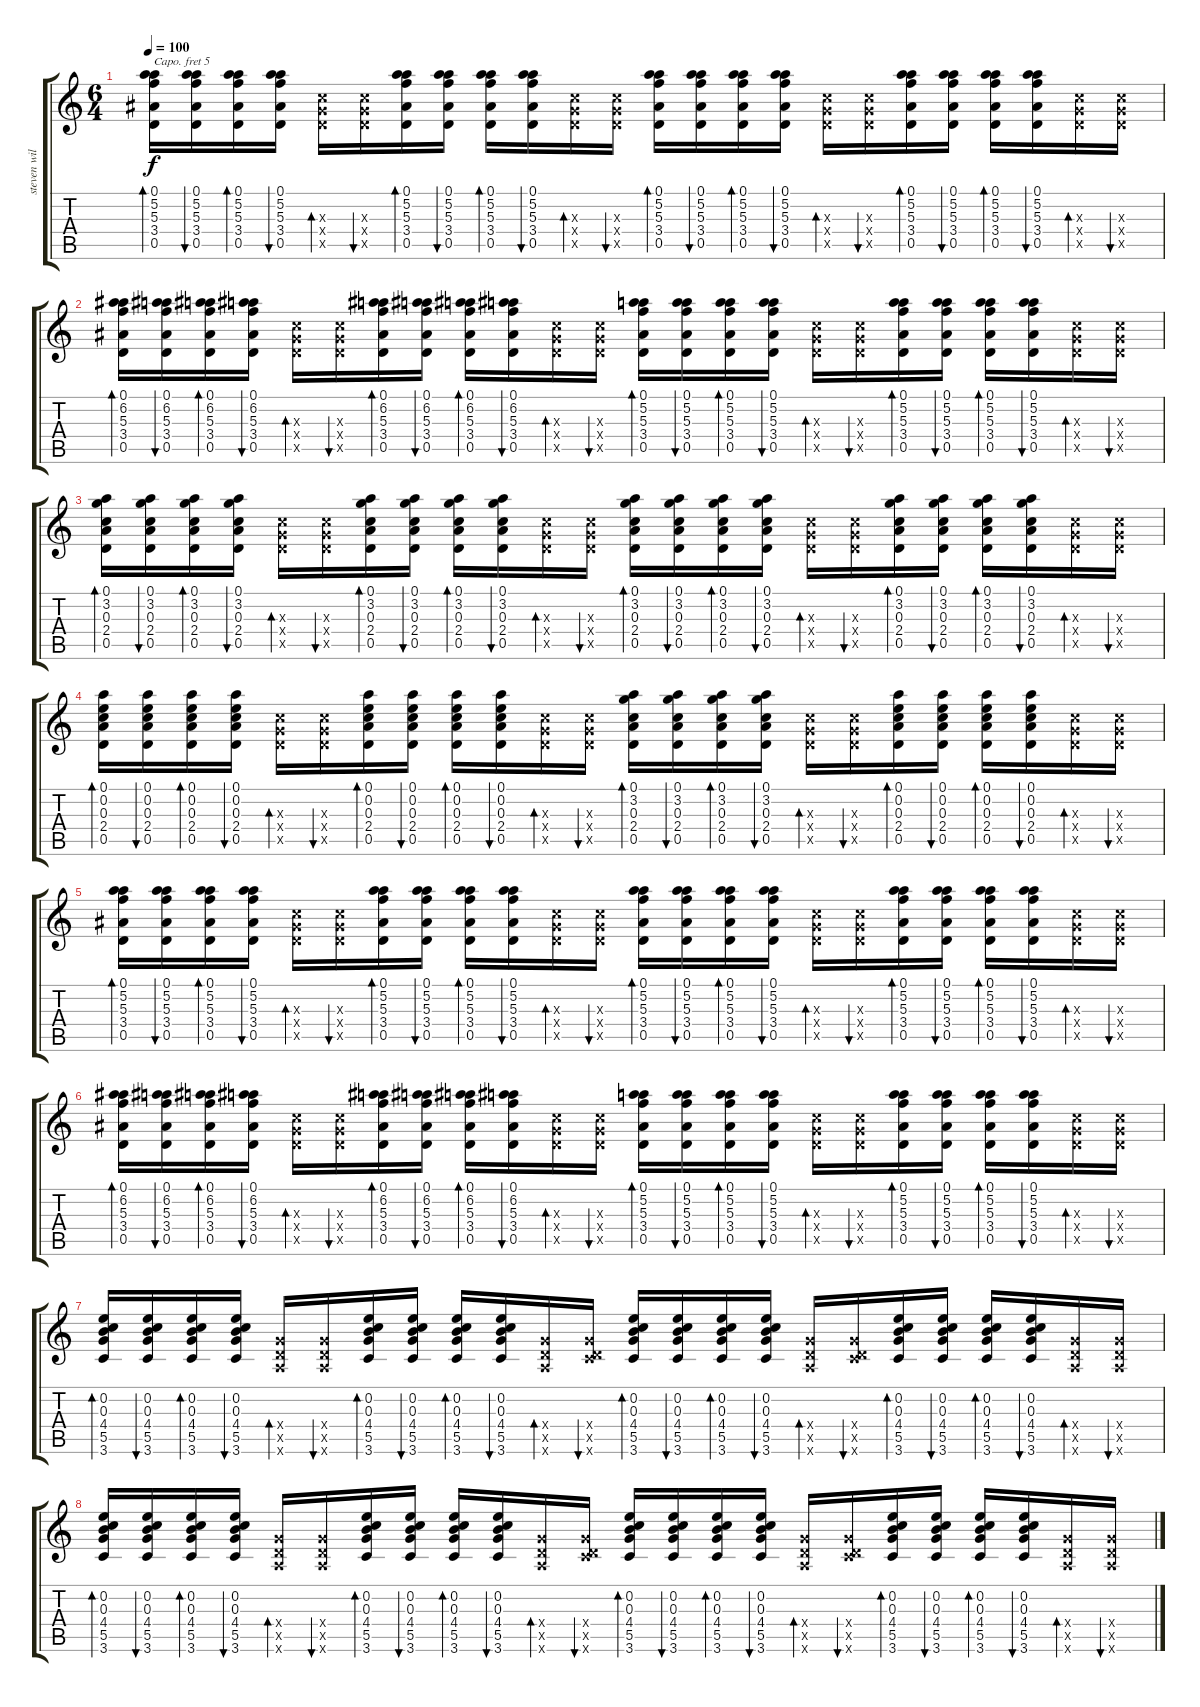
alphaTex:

\track ("steven wilson" "steven wil") {instrument acousticguitarsteel}
\staff {score tabs}
\capo 5
\tuning (E4 B3 G3 D3 A2 E2) {hide}
\ts (6 4)
\tempo 100
\clef g2
\ks c
(0.1 5.2 5.3 3.4 0.5).16{bd 30 dy f} (0.1 5.2 5.3 3.4 0.5).16{bu 30} (0.1 5.2 5.3 3.4 0.5).16{bd 30} (0.1 5.2 5.3 3.4 0.5).16{bu 60} (0.3{x} 0.4{x} 0.5{x}).16{bd 60} (0.3{x} 0.4{x} 0.5{x}).16{bu 60} (0.1 5.2 5.3 3.4 0.5).16{bd 30} (0.1 5.2 5.3 3.4 0.5).16{bu 30} (0.1 5.2 5.3 3.4 0.5).16{bd 30} (0.1 5.2 5.3 3.4 0.5).16{bu 60} (0.3{x} 0.4{x} 0.5{x}).16{bd 30} (0.3{x} 0.4{x} 0.5{x}).16{bu 30} (0.1 5.2 5.3 3.4 0.5).16{bd 30} (0.1 5.2 5.3 3.4 0.5).16{bu 30} (0.1 5.2 5.3 3.4 0.5).16{bd 30} (0.1 5.2 5.3 3.4 0.5).16{bu 30} (0.3{x} 0.4{x} 0.5{x}).16{bd 30} (0.3{x} 0.4{x} 0.5{x}).16{bu 30} (0.1 5.2 5.3 3.4 0.5).16{bd 30} (0.1 5.2 5.3 3.4 0.5).16{bu 30} (0.1 5.2 5.3 3.4 0.5).16{bd 30} (0.1 5.2 5.3 3.4 0.5).16{bu 30} (0.3{x} 0.4{x} 0.5{x}).16{bd 30} (0.3{x} 0.4{x} 0.5{x}).16{bu 30} |
(0.1 6.2 5.3 3.4 0.5).16{bd 30} (0.1 6.2 5.3 3.4 0.5).16{bu 30} (0.1 6.2 5.3 3.4 0.5).16{bd 30} (0.1 6.2 5.3 3.4 0.5).16{bu 60} (0.3{x} 0.4{x} 0.5{x}).16{bd 60} (0.3{x} 0.4{x} 0.5{x}).16{bu 60} (0.1 6.2 5.3 3.4 0.5).16{bd 30} (0.1 6.2 5.3 3.4 0.5).16{bu 30} (0.1 6.2 5.3 3.4 0.5).16{bd 30} (0.1 6.2 5.3 3.4 0.5).16{bu 60} (0.3{x} 0.4{x} 0.5{x}).16{bd 30} (0.3{x} 0.4{x} 0.5{x}).16{bu 30} (0.1 5.2 5.3 3.4 0.5).16{bd 30} (0.1 5.2 5.3 3.4 0.5).16{bu 30} (0.1 5.2 5.3 3.4 0.5).16{bd 30} (0.1 5.2 5.3 3.4 0.5).16{bu 30} (0.3{x} 0.4{x} 0.5{x}).16{bd 30} (0.3{x} 0.4{x} 0.5{x}).16{bu 30} (0.1 5.2 5.3 3.4 0.5).16{bd 30} (0.1 5.2 5.3 3.4 0.5).16{bu 30} (0.1 5.2 5.3 3.4 0.5).16{bd 30} (0.1 5.2 5.3 3.4 0.5).16{bu 30} (0.3{x} 0.4{x} 0.5{x}).16{bd 30} (0.3{x} 0.4{x} 0.5{x}).16{bu 30} |
(0.1 3.2 0.3 2.4 0.5).16{bd 30} (0.1 3.2 0.3 2.4 0.5).16{bu 30} (0.1 3.2 0.3 2.4 0.5).16{bd 30} (0.1 3.2 0.3 2.4 0.5).16{bu 60} (0.3{x} 0.4{x} 0.5{x}).16{bd 60} (0.3{x} 0.4{x} 0.5{x}).16{bu 60} (0.1 3.2 0.3 2.4 0.5).16{bd 30} (0.1 3.2 0.3 2.4 0.5).16{bu 30} (0.1 3.2 0.3 2.4 0.5).16{bd 30} (0.1 3.2 0.3 2.4 0.5).16{bu 60} (0.3{x} 0.4{x} 0.5{x}).16{bd 30} (0.3{x} 0.4{x} 0.5{x}).16{bu 30} (0.1 3.2 0.3 2.4 0.5).16{bd 30} (0.1 3.2 0.3 2.4 0.5).16{bu 30} (0.1 3.2 0.3 2.4 0.5).16{bd 30} (0.1 3.2 0.3 2.4 0.5).16{bu 30} (0.3{x} 0.4{x} 0.5{x}).16{bd 30} (0.3{x} 0.4{x} 0.5{x}).16{bu 30} (0.1 3.2 0.3 2.4 0.5).16{bd 30} (0.1 3.2 0.3 2.4 0.5).16{bu 30} (0.1 3.2 0.3 2.4 0.5).16{bd 30} (0.1 3.2 0.3 2.4 0.5).16{bu 30} (0.3{x} 0.4{x} 0.5{x}).16{bd 30} (0.3{x} 0.4{x} 0.5{x}).16{bu 30} |
(0.1 0.2 0.3 2.4 0.5).16{bd 30} (0.1 0.2 0.3 2.4 0.5).16{bu 30} (0.1 0.2 0.3 2.4 0.5).16{bd 30} (0.1 0.2 0.3 2.4 0.5).16{bu 60} (0.3{x} 0.4{x} 0.5{x}).16{bd 60} (0.3{x} 0.4{x} 0.5{x}).16{bu 60} (0.1 0.2 0.3 2.4 0.5).16{bd 30} (0.1 0.2 0.3 2.4 0.5).16{bu 30} (0.1 0.2 0.3 2.4 0.5).16{bd 30} (0.1 0.2 0.3 2.4 0.5).16{bu 60} (0.3{x} 0.4{x} 0.5{x}).16{bd 30} (0.3{x} 0.4{x} 0.5{x}).16{bu 30} (0.1 3.2 0.3 2.4 0.5).16{bd 30} (0.1 3.2 0.3 2.4 0.5).16{bu 30} (0.1 3.2 0.3 2.4 0.5).16{bd 30} (0.1 3.2 0.3 2.4 0.5).16{bu 30} (0.3{x} 0.4{x} 0.5{x}).16{bd 30} (0.3{x} 0.4{x} 0.5{x}).16{bu 30} (0.1 0.2 0.3 2.4 0.5).16{bd 30} (0.1 0.2 0.3 2.4 0.5).16{bu 30} (0.1 0.2 0.3 2.4 0.5).16{bd 30} (0.1 0.2 0.3 2.4 0.5).16{bu 30} (0.3{x} 0.4{x} 0.5{x}).16{bd 30} (0.3{x} 0.4{x} 0.5{x}).16{bu 30} |
(0.1 5.2 5.3 3.4 0.5).16{bd 30} (0.1 5.2 5.3 3.4 0.5).16{bu 30} (0.1 5.2 5.3 3.4 0.5).16{bd 30} (0.1 5.2 5.3 3.4 0.5).16{bu 60} (0.3{x} 0.4{x} 0.5{x}).16{bd 60} (0.3{x} 0.4{x} 0.5{x}).16{bu 60} (0.1 5.2 5.3 3.4 0.5).16{bd 30} (0.1 5.2 5.3 3.4 0.5).16{bu 30} (0.1 5.2 5.3 3.4 0.5).16{bd 30} (0.1 5.2 5.3 3.4 0.5).16{bu 60} (0.3{x} 0.4{x} 0.5{x}).16{bd 30} (0.3{x} 0.4{x} 0.5{x}).16{bu 30} (0.1 5.2 5.3 3.4 0.5).16{bd 30} (0.1 5.2 5.3 3.4 0.5).16{bu 30} (0.1 5.2 5.3 3.4 0.5).16{bd 30} (0.1 5.2 5.3 3.4 0.5).16{bu 30} (0.3{x} 0.4{x} 0.5{x}).16{bd 30} (0.3{x} 0.4{x} 0.5{x}).16{bu 30} (0.1 5.2 5.3 3.4 0.5).16{bd 30} (0.1 5.2 5.3 3.4 0.5).16{bu 30} (0.1 5.2 5.3 3.4 0.5).16{bd 30} (0.1 5.2 5.3 3.4 0.5).16{bu 30} (0.3{x} 0.4{x} 0.5{x}).16{bd 30} (0.3{x} 0.4{x} 0.5{x}).16{bu 30} |
(0.1 6.2 5.3 3.4 0.5).16{bd 30} (0.1 6.2 5.3 3.4 0.5).16{bu 30} (0.1 6.2 5.3 3.4 0.5).16{bd 30} (0.1 6.2 5.3 3.4 0.5).16{bu 60} (0.3{x} 0.4{x} 0.5{x}).16{bd 60} (0.3{x} 0.4{x} 0.5{x}).16{bu 60} (0.1 6.2 5.3 3.4 0.5).16{bd 30} (0.1 6.2 5.3 3.4 0.5).16{bu 30} (0.1 6.2 5.3 3.4 0.5).16{bd 30} (0.1 6.2 5.3 3.4 0.5).16{bu 60} (0.3{x} 0.4{x} 0.5{x}).16{bd 30} (0.3{x} 0.4{x} 0.5{x}).16{bu 30} (0.1 5.2 5.3 3.4 0.5).16{bd 30} (0.1 5.2 5.3 3.4 0.5).16{bu 30} (0.1 5.2 5.3 3.4 0.5).16{bd 30} (0.1 5.2 5.3 3.4 0.5).16{bu 30} (0.3{x} 0.4{x} 0.5{x}).16{bd 30} (0.3{x} 0.4{x} 0.5{x}).16{bu 30} (0.1 5.2 5.3 3.4 0.5).16{bd 30} (0.1 5.2 5.3 3.4 0.5).16{bu 30} (0.1 5.2 5.3 3.4 0.5).16{bd 30} (0.1 5.2 5.3 3.4 0.5).16{bu 30} (0.3{x} 0.4{x} 0.5{x}).16{bd 30} (0.3{x} 0.4{x} 0.5{x}).16{bu 30} |
(0.2 0.3 4.4 5.5 3.6).16{bd 30} (0.2 0.3 4.4 5.5 3.6).16{bu 30} (0.2 0.3 4.4 5.5 3.6).16{bd 30} (0.2 0.3 4.4 5.5 3.6).16{bu 30} (0.4{x} 0.5{x} 0.6{x}).16{bd 30} (0.4{x} 0.5{x} 0.6{x}).16{bu 30} (0.2 0.3 4.4 5.5 3.6).16{bd 30} (0.2 0.3 4.4 5.5 3.6).16{bu 30} (0.2 0.3 4.4 5.5 3.6).16{bd 30} (0.2 0.3 4.4 5.5 3.6).16{bu 30} (0.4{x} 0.5{x} 0.6{x}).16{bd 30} (0.4{x} 0.5{x} 3.6{x}).16{bu 30} (0.2 0.3 4.4 5.5 3.6).16{bd 30} (0.2 0.3 4.4 5.5 3.6).16{bu 30} (0.2 0.3 4.4 5.5 3.6).16{bd 30} (0.2 0.3 4.4 5.5 3.6).16{bu 30} (0.4{x} 0.5{x} 0.6{x}).16{bd 30} (0.4{x} 0.5{x} 3.6{x}).16{bu 30} (0.2 0.3 4.4 5.5 3.6).16{bd 30} (0.2 0.3 4.4 5.5 3.6).16{bu 30} (0.2 0.3 4.4 5.5 3.6).16{bd 30} (0.2 0.3 4.4 5.5 3.6).16{bu 30} (0.4{x} 0.5{x} 0.6{x}).16{bd 60} (0.4{x} 0.5{x} 0.6{x}).16{bu 30} |
(0.2 0.3 4.4 5.5 3.6).16{bd 30} (0.2 0.3 4.4 5.5 3.6).16{bu 30} (0.2 0.3 4.4 5.5 3.6).16{bd 30} (0.2 0.3 4.4 5.5 3.6).16{bu 30} (0.4{x} 0.5{x} 0.6{x}).16{bd 30} (0.4{x} 0.5{x} 0.6{x}).16{bu 30} (0.2 0.3 4.4 5.5 3.6).16{bd 30} (0.2 0.3 4.4 5.5 3.6).16{bu 30} (0.2 0.3 4.4 5.5 3.6).16{bd 30} (0.2 0.3 4.4 5.5 3.6).16{bu 30} (0.4{x} 0.5{x} 0.6{x}).16{bd 30} (0.4{x} 0.5{x} 3.6{x}).16{bu 30} (0.2 0.3 4.4 5.5 3.6).16{bd 30} (0.2 0.3 4.4 5.5 3.6).16{bu 30} (0.2 0.3 4.4 5.5 3.6).16{bd 30} (0.2 0.3 4.4 5.5 3.6).16{bu 30} (0.4{x} 0.5{x} 0.6{x}).16{bd 30} (0.4{x} 0.5{x} 3.6{x}).16{bu 30} (0.2 0.3 4.4 5.5 3.6).16{bd 30} (0.2 0.3 4.4 5.5 3.6).16{bu 30} (0.2 0.3 4.4 5.5 3.6).16{bd 30} (0.2 0.3 4.4 5.5 3.6).16{bu 30} (0.4{x} 0.5{x} 0.6{x}).16{bd 60} (0.4{x} 0.5{x} 0.6{x}).16{bu 30}
